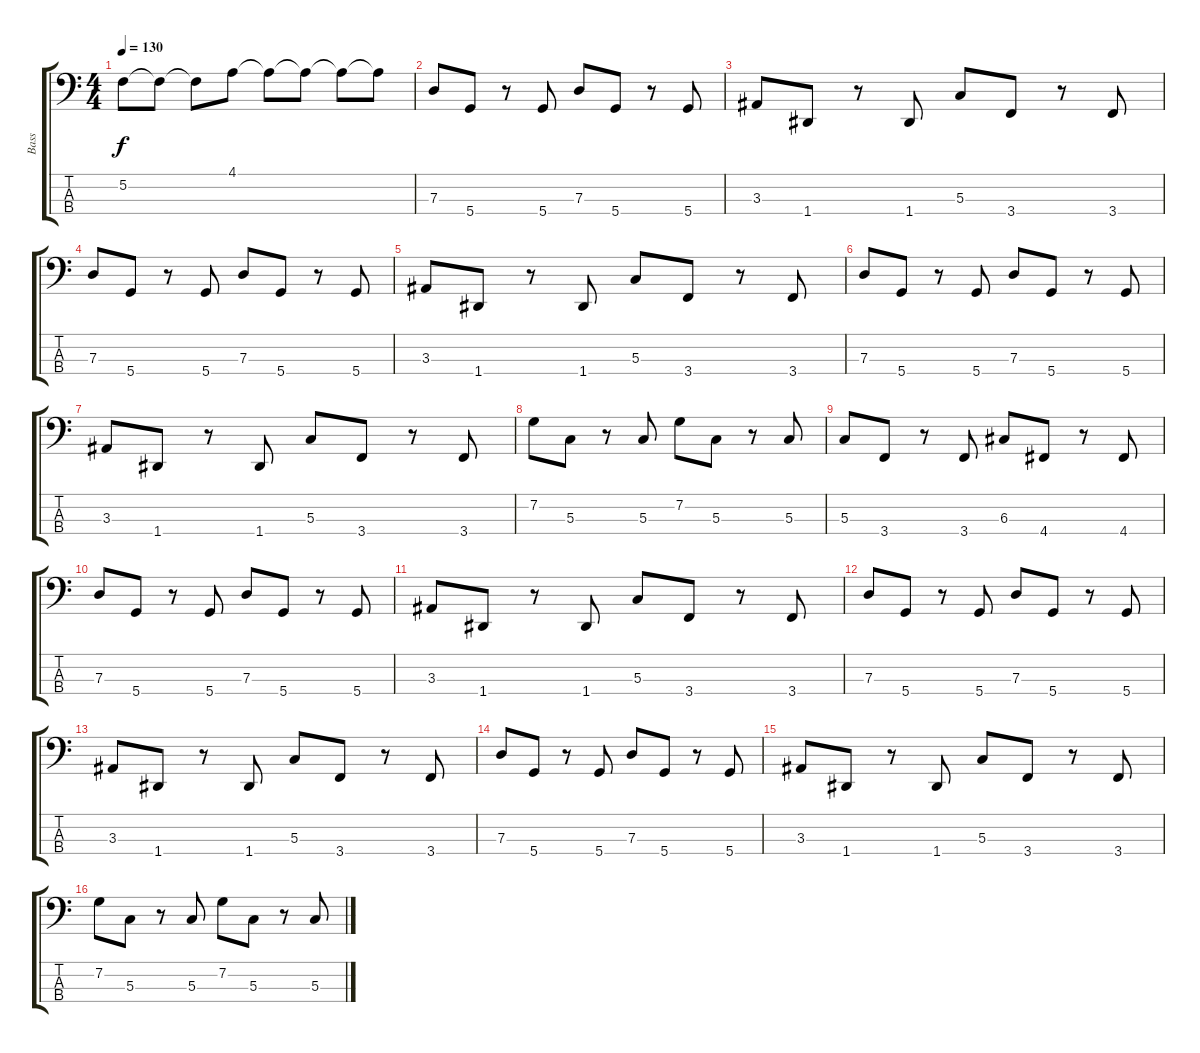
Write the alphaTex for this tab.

\track ("Bass" "Bass") {solo instrument electricbassfinger}
\staff {score tabs}
\tuning (F2 C2 G1 D1) {hide}
\ts (4 4)
\tempo 130
\clef f4
\ks c
5.2.8{dy f} 5.2{t}.8 5.2{t}.8 4.1.8 4.1{t}.8 4.1{t}.8 4.1{t}.8 4.1{t}.8 |
7.3.8 5.4.8 r.8 5.4.8 7.3.8 5.4.8 r.8 5.4.8 |
3.3.8 1.4.8 r.8 1.4.8 5.3.8 3.4.8 r.8 3.4.8 |
7.3.8 5.4.8 r.8 5.4.8 7.3.8 5.4.8 r.8 5.4.8 |
3.3.8 1.4.8 r.8 1.4.8 5.3.8 3.4.8 r.8 3.4.8 |
7.3.8 5.4.8 r.8 5.4.8 7.3.8 5.4.8 r.8 5.4.8 |
3.3.8 1.4.8 r.8 1.4.8 5.3.8 3.4.8 r.8 3.4.8 |
7.2.8 5.3.8 r.8 5.3.8 7.2.8 5.3.8 r.8 5.3.8 |
5.3.8 3.4.8 r.8 3.4.8 6.3.8 4.4.8 r.8 4.4.8 |
7.3.8 5.4.8 r.8 5.4.8 7.3.8 5.4.8 r.8 5.4.8 |
3.3.8 1.4.8 r.8 1.4.8 5.3.8 3.4.8 r.8 3.4.8 |
7.3.8 5.4.8 r.8 5.4.8 7.3.8 5.4.8 r.8 5.4.8 |
3.3.8 1.4.8 r.8 1.4.8 5.3.8 3.4.8 r.8 3.4.8 |
7.3.8 5.4.8 r.8 5.4.8 7.3.8 5.4.8 r.8 5.4.8 |
3.3.8 1.4.8 r.8 1.4.8 5.3.8 3.4.8 r.8 3.4.8 |
7.2.8 5.3.8 r.8 5.3.8 7.2.8 5.3.8 r.8 5.3.8
